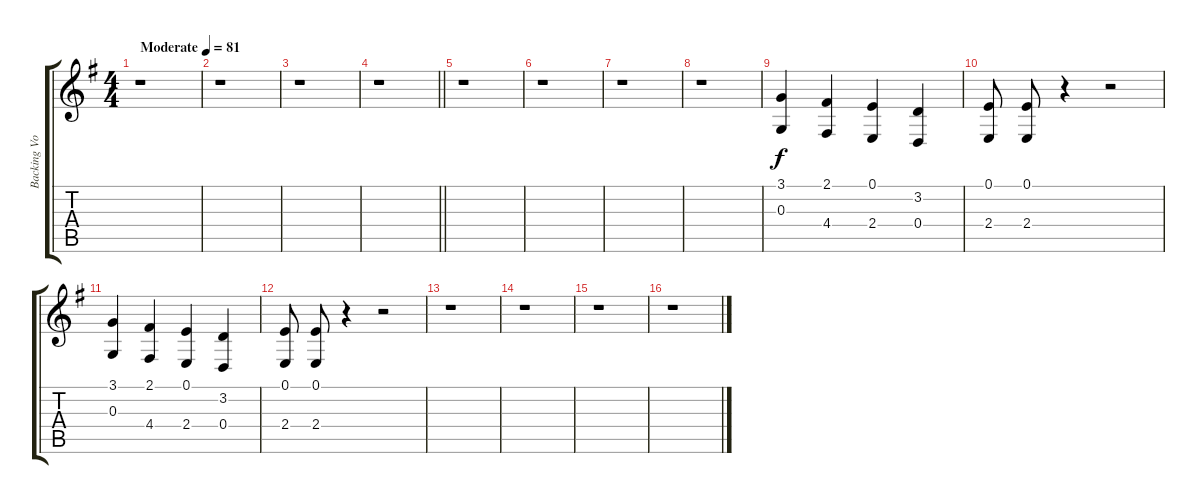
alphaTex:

\track ("Backing Vocals" "Backing Vo") {instrument choiraahs}
\staff {score tabs}
\tuning (E4 B3 G3 D3 A2 E2) {hide}
\ts (4 4)
\tempo (81 "Moderate")
\clef g2
\ks g
r.1{dy f instrument choiraahs} |
r.1 |
r.1 |
\barLineRight lightlight
r.1 |
r.1 |
r.1 |
r.1 |
r.1 |
(3.1 0.3).4 (2.1 4.4).4 (0.1 2.4).4 (3.2 0.4).4 |
(0.1 2.4).8{beam split} (0.1 2.4).8 r.4 r.2 |
(3.1 0.3).4 (2.1 4.4).4 (0.1 2.4).4 (3.2 0.4).4 |
(0.1 2.4).8{beam split} (0.1 2.4).8 r.4 r.2 |
r.1 |
r.1 |
r.1 |
r.1
